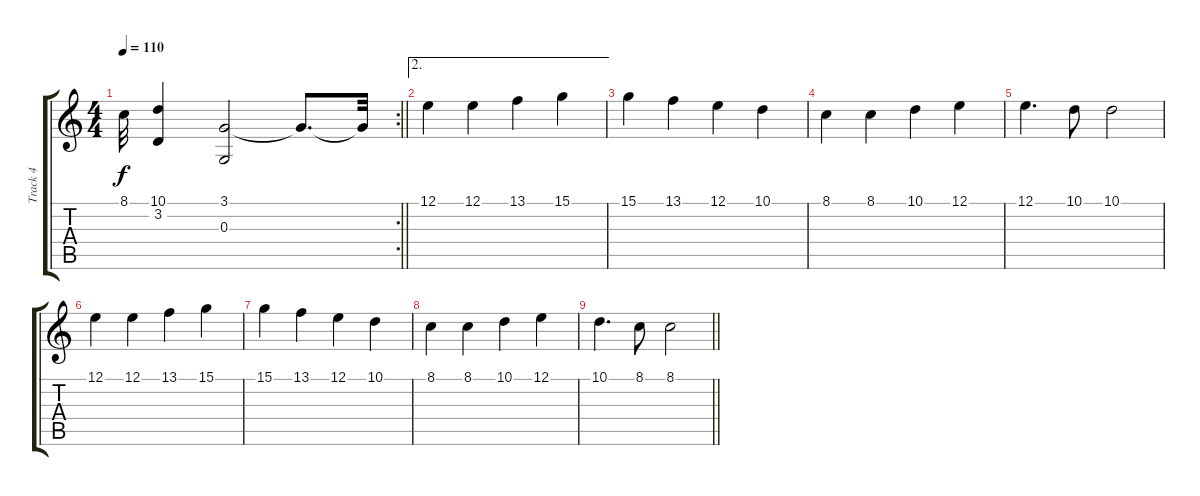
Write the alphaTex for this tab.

\track ("Track 4" "Track 4") {instrument tremolostrings}
\staff {score tabs}
\tuning (E4 B3 G3 D3 A2 E2) {hide}
\rc 2
\ts (4 4)
\tempo 110
\clef g2
\barLineRight lightlight
\ks c
8.1{t}.32{dy f} (10.1 3.2).4 (3.1 0.3).2 3.1{t}.8{d} 3.1{t}.32 |
\ae 2
12.1.4 12.1.4 13.1.4 15.1.4 |
15.1.4 13.1.4 12.1.4 10.1.4 |
8.1.4 8.1.4 10.1.4 12.1.4 |
12.1.4{d} 10.1.8 10.1.2 |
12.1.4 12.1.4 13.1.4 15.1.4 |
15.1.4 13.1.4 12.1.4 10.1.4 |
8.1.4 8.1.4 10.1.4 12.1.4 |
\barLineRight lightlight
10.1.4{d} 8.1.8 8.1.2
